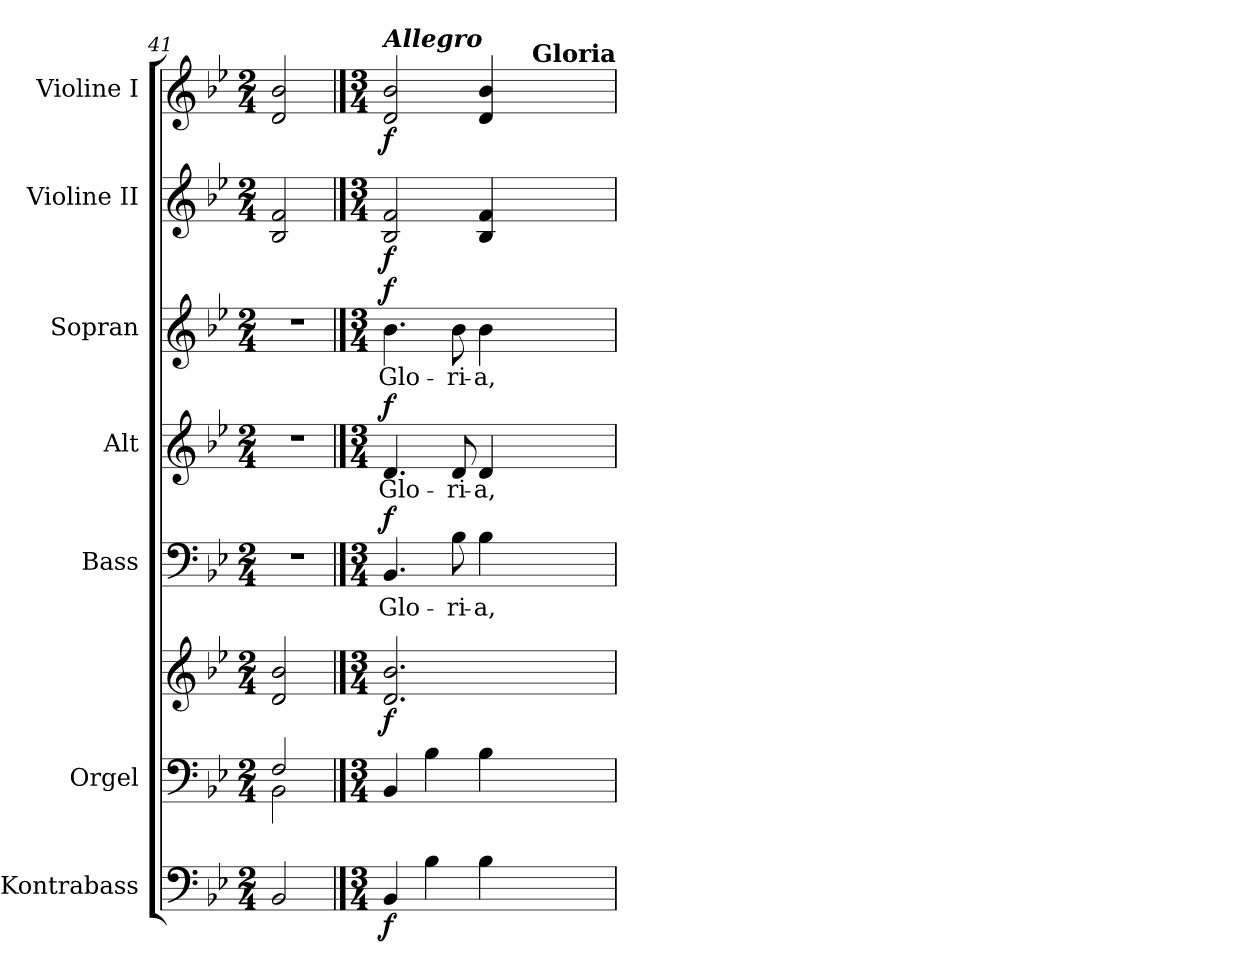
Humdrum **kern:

**kern	**dynam	**kern	**kern	**dynam	**kern	**text	**dynam	**kern	**text	**dynam	**kern	**text	**dynam	**kern	**dynam	**kern	**dynam
*part7	*part7	*part6	*part6	*part6	*part5	*part5	*part5	*part4	*part4	*part4	*part3	*part3	*part3	*part2	*part2	*part1	*part1
*staff8	*staff8	*staff7	*staff6	*staff6/7	*staff5	*staff5	*staff5	*staff4	*staff4	*staff4	*staff3	*staff3	*staff3	*staff2	*staff2	*staff1	*staff1
*I"Kontrabass	*	*I"Orgel	*	*	*I"Bass	*	*	*I"Alt	*	*	*I"Sopran	*	*	*I"Violine II	*	*I"Violine I	*
*I'Kb.	*	*I'Org.	*	*	*I'B	*	*	*I'A	*	*	*I'S	*	*	*I'Vl. II	*	*I'Vl. I	*
*clefF4	*	*clefF4	*clefG2	*	*clefF4	*	*	*clefG2	*	*	*clefG2	*	*	*clefG2	*	*clefG2	*
*ITrd7c12	*	*	*	*	*	*	*	*	*	*	*	*	*	*	*	*	*
*k[b-e-]	*	*k[b-e-]	*k[b-e-]	*	*k[b-e-]	*	*	*k[b-e-]	*	*	*k[b-e-]	*	*	*k[b-e-]	*	*k[b-e-]	*
*B-:	*	*B-:	*B-:	*	*B-:	*	*	*B-:	*	*	*B-:	*	*	*B-:	*	*B-:	*
*M2/4	*	*M2/4	*M2/4	*	*M2/4	*	*	*M2/4	*	*	*M2/4	*	*	*M2/4	*	*M2/4	*
=41	=41	=41	=41	=41	=41	=41	=41	=41	=41	=41	=41	=41	=41	=41	=41	=41	=41
*	*	*^	*	*	*	*	*	*	*	*	*	*	*	*	*	*	*
2BBB-/	.	2F/	2BB-\	2d/ 2b-/	.	2r	.	.	2r	.	.	2r	.	.	2B-/ 2f/	.	2d/ 2b-/	.
*	*	*v	*v	*	*	*	*	*	*	*	*	*	*	*	*	*	*	*
!!LO:PB:g=z
==42	==42	==42	==42	==42	==42	==42	==42	==42	==42	==42	==42	==42	==42	==42	==42	==42	==42
*M3/4	*	*M3/4	*M3/4	*	*M3/4	*	*	*M3/4	*	*	*M3/4	*	*	*M3/4	*	*M3/4	*
*	*	*^	*	*	*	*	*	*	*	*	*	*	*	*	*	*	*
!	!	!	!	!	!	!	!	!	!	!	!	!	!	!	!	!	!LO:TX:a:Bi:t=Allegro	!
!	!LO:DY:b	!	!	!	!LO:DY:b	!	!LO:LY:b	!LO:DY:a	!	!LO:LY:b	!LO:DY:a	!	!LO:LY:b	!LO:DY:a	!	!LO:DY:b	!	!LO:DY:b
*	*	*v	*v	*	*	*	*	*	*	*	*	*	*	*	*	*	*	*
4BBB-/	f	4BB-/	2.d/ 2.b-/	f	4.BB-/	Glo-	f	4.d/	Glo-	f	4.b-\	Glo-	f	2B-/ 2f/	f	2d/ 2b-/	f
4BB-\	.	4B-\	.	.	.	.	.	.	.	.	.	.	.	.	.	.	.
!	!	!	!	!	!	!LO:LY:b	!	!	!LO:LY:b	!	!	!LO:LY:b	!	!	!	!	!
.	.	.	.	.	8B-\	-ri-	.	8d/	-ri-	.	8b-\	-ri-	.	.	.	.	.
!	!	!	!	!	!	!LO:LY:b	!	!	!LO:LY:b	!	!	!LO:LY:b	!	!	!	!	!
4BB-\	.	4B-\	.	.	4B-\	-a,	.	4d/	-a,	.	4b-\	-a,	.	4B-/ 4f/	.	4d/ 4b-/	.
1ryy	.	1ryy	1ryy	.	1ryy	.	.	1ryy	.	.	1ryy	.	.	1ryy	.	1ryy	.
!	!	!	!	!	!	!	!	!	!	!	!	!	!	!	!	!LO:TX:a:B:t=Gloria	!
=	=	=	=	=	=	=	=	=	=	=	=	=	=	=	=	=	=
*-	*-	*-	*-	*-	*-	*-	*-	*-	*-	*-	*-	*-	*-	*-	*-	*-	*-
